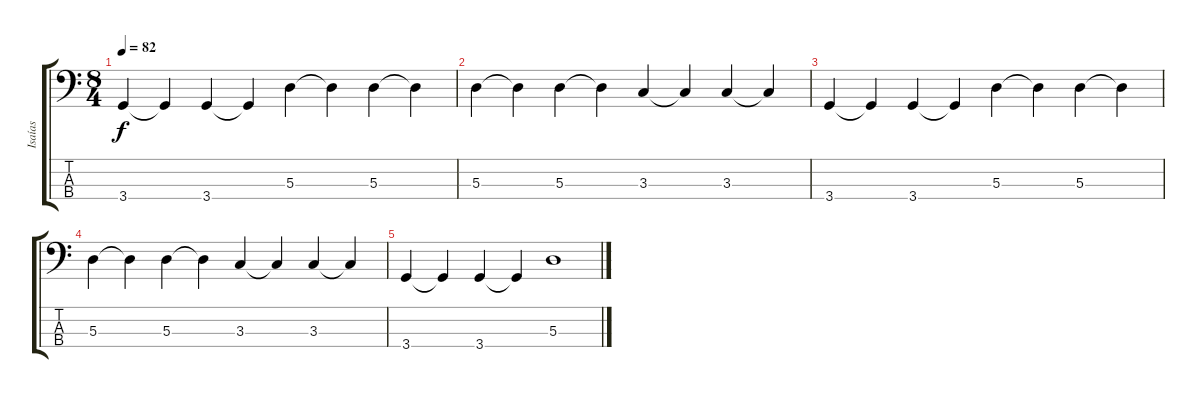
\track ("Isaías" "Isaías") {instrument electricbassfinger}
\staff {score tabs}
\tuning (G2 D2 A1 E1) {hide}
\ts (8 4)
\tempo 82
\clef f4
\ks c
3.4.4{dy f} 3.4{t}.4 3.4.4 3.4{t}.4 5.3.4 5.3{t}.4 5.3.4 5.3{t}.4 |
5.3.4 5.3{t}.4 5.3.4 5.3{t}.4 3.3.4 3.3{t}.4 3.3.4 3.3{t}.4 |
3.4.4 3.4{t}.4 3.4.4 3.4{t}.4 5.3.4 5.3{t}.4 5.3.4 5.3{t}.4 |
5.3.4 5.3{t}.4 5.3.4 5.3{t}.4 3.3.4 3.3{t}.4 3.3.4 3.3{t}.4 |
3.4.4 3.4{t}.4 3.4.4 3.4{t}.4 5.3.1
